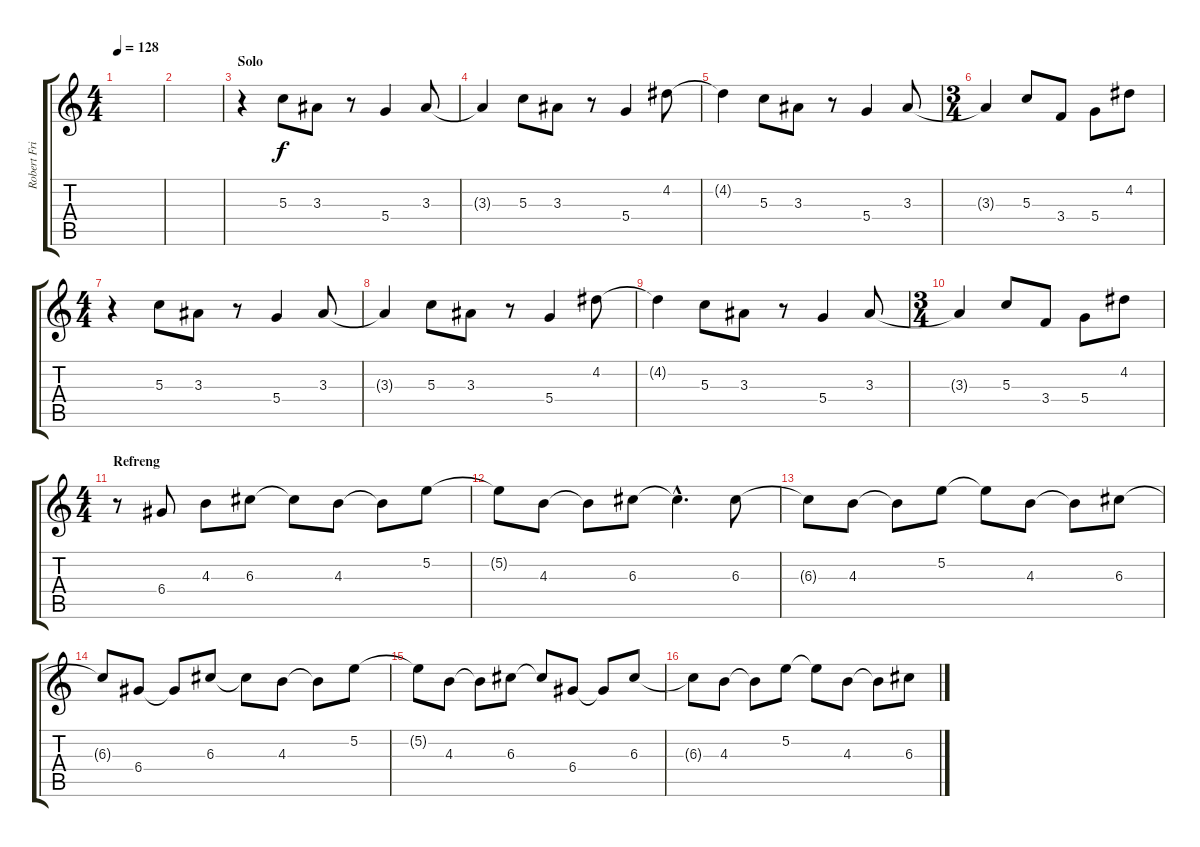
\track ("Robert Fripp" "Robert Fri") {instrument electricguitarclean}
\staff {score tabs}
\tuning (E4 B3 G3 D3 A2 E2) {hide}
\ts (4 4)
\tempo 128
\clef g2
\ks c
|
|
\section ("" "Solo")
r.4 5.3.8 3.3.8 r.8 5.4.4 3.3.8 |
3.3{t}.4 5.3.8 3.3.8 r.8 5.4.4 4.2.8 |
4.2{t}.4 5.3.8 3.3.8 r.8 5.4.4 3.3.8 |
\ts (3 4)
3.3{t}.4 5.3.8 3.4.8 5.4.8 4.2.8 |
\ts (4 4)
r.4 5.3.8 3.3.8 r.8 5.4.4 3.3.8 |
3.3{t}.4 5.3.8 3.3.8 r.8 5.4.4 4.2.8 |
4.2{t}.4 5.3.8 3.3.8 r.8 5.4.4 3.3.8 |
\ts (3 4)
3.3{t}.4 5.3.8 3.4.8 5.4.8 4.2.8 |
\ts (4 4)
\section ("" "Refreng")
r.8 6.4.8 4.3.8 6.3.8 6.3{t}.8 4.3.8 4.3{t}.8 5.2.8 |
5.2{t}.8 4.3.8 4.3{t}.8 6.3.8 6.3{hac t}.4{d} 6.3.8 |
6.3{t}.8 4.3.8 4.3{t}.8 5.2.8 5.2{t}.8 4.3.8 4.3{t}.8 6.3.8 |
6.3{t}.8 6.4.8 6.4{t}.8 6.3.8 6.3{t}.8 4.3.8 4.3{t}.8 5.2.8 |
5.2{t}.8 4.3.8 4.3{t}.8 6.3.8 6.3{t}.8 6.4.8 6.4{t}.8 6.3.8 |
6.3{t}.8 4.3.8 4.3{t}.8 5.2.8 5.2{t}.8 4.3.8 4.3{t}.8 6.3.8
